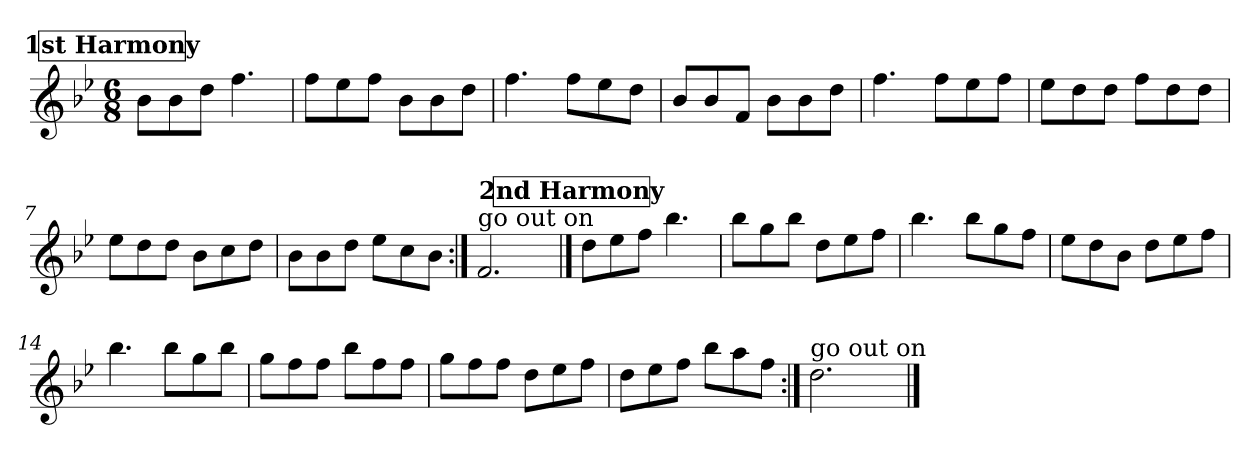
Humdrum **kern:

**kern
*part1
*staff1
*clefG2
*k[b-e-]
*B-:
*M6/8
!!LO:REH:place=s1:a:B:fs=14:t=1st Harmony
=1
8b-\L
8b-\
8dd\J
4.ff\
=2
8ff\L
8ee-\
8ff\J
8b-\L
8b-\
8dd\J
=3
4.ff\
8ff\L
8ee-\
8dd\J
=4
8b-/L
8b-/
8f/J
8b-\L
8b-\
8dd\J
=5
4.ff\
8ff\L
8ee-\
8ff\J
=6
8ee-\L
8dd\
8dd\J
8ff\L
8dd\
8dd\J
=7
8ee-\L
8dd\
8dd\J
8b-\L
8cc\
8dd\J
=8
8b-\L
8b-\
8dd\J
8ee-\L
8cc\
8b-\J
!!LO:LB:g=z
=9:|!
!LO:TX:a:t=go out on
2.f/
!!LO:REH:place=s1:a:B:fs=14:t=2nd Harmony
==10
8dd\L
8ee-\
8ff\J
4.bb-\
=11
8bb-\L
8gg\
8bb-\J
8dd\L
8ee-\
8ff\J
=12
4.bb-\
8bb-\L
8gg\
8ff\J
=13
8ee-\L
8dd\
8b-\J
8dd\L
8ee-\
8ff\J
=14
4.bb-\
8bb-\L
8gg\
8bb-\J
=15
8gg\L
8ff\
8ff\J
8bb-\L
8ff\
8ff\J
=16
8gg\L
8ff\
8ff\J
8dd\L
8ee-\
8ff\J
!!LO:LB:g=z
=17
8dd\L
8ee-\
8ff\J
8bb-\L
8aa\
8ff\J
=18:|!
!LO:TX:a:t=go out on
2.dd\
==
*-
